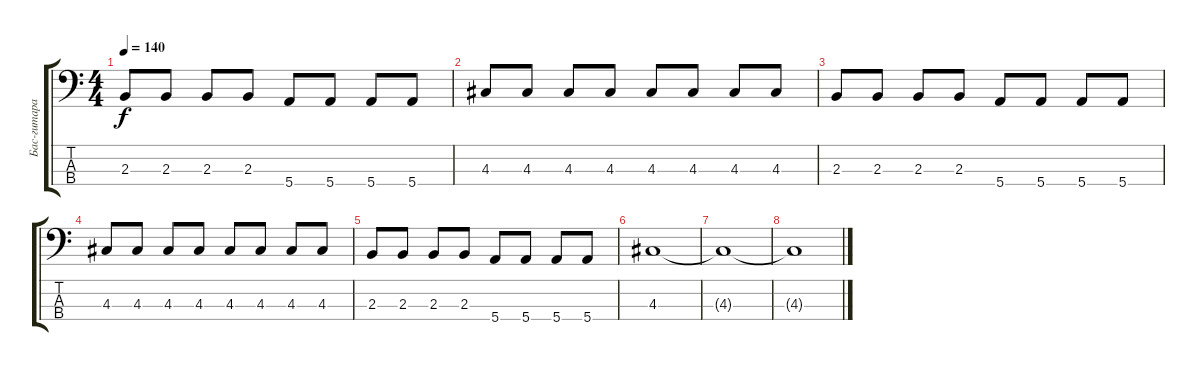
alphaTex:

\track ("Бас-гитара" "Бас-гитара") {instrument electricbasspick}
\staff {score tabs}
\tuning (G2 D2 A1 E1) {hide}
\ts (4 4)
\tempo 140
\clef f4
\ks c
2.3.8{dy f} 2.3.8 2.3.8 2.3.8 5.4.8 5.4.8 5.4.8 5.4.8 |
4.3.8 4.3.8 4.3.8 4.3.8 4.3.8 4.3.8 4.3.8 4.3.8 |
2.3.8 2.3.8 2.3.8 2.3.8 5.4.8 5.4.8 5.4.8 5.4.8 |
4.3.8 4.3.8 4.3.8 4.3.8 4.3.8 4.3.8 4.3.8 4.3.8 |
2.3.8 2.3.8 2.3.8 2.3.8 5.4.8 5.4.8 5.4.8 5.4.8 |
4.3.1 |
4.3{t}.1{volume 0} |
4.3{t}.1
